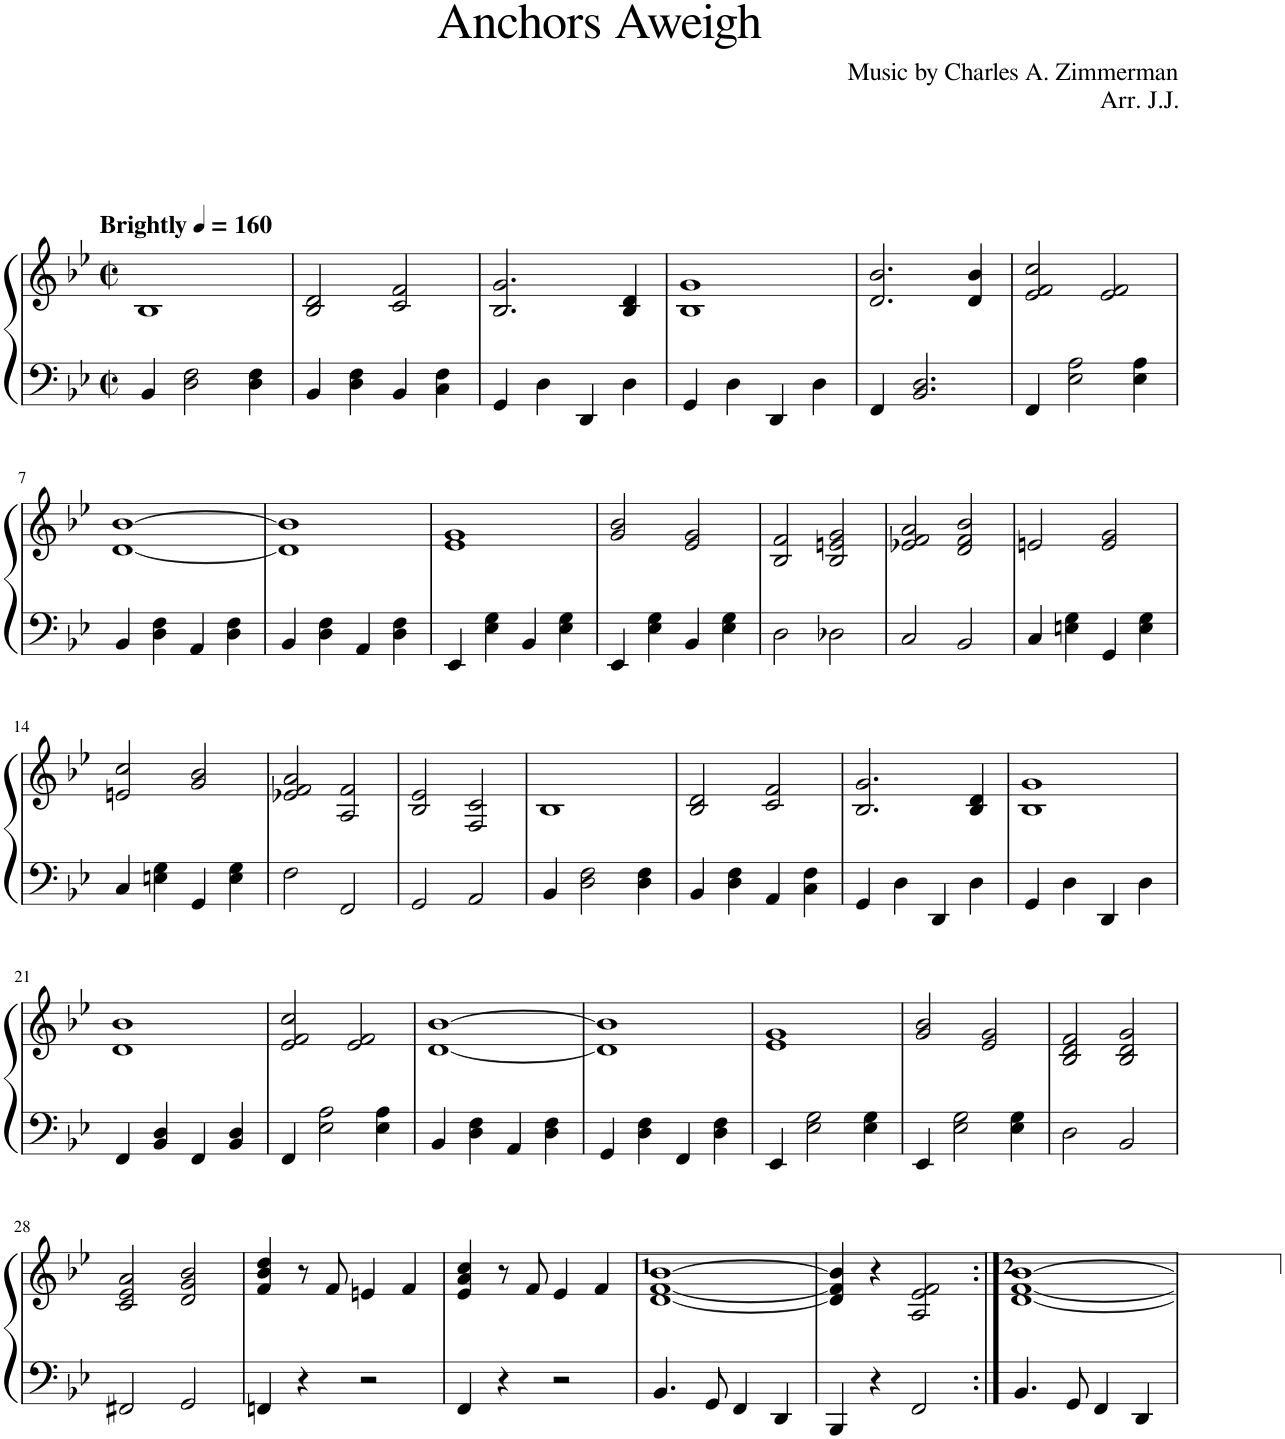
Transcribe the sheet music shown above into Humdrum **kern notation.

**kern	**kern
*part1	*part1
*staff2	*staff1
*I"Piano	*
*I'Pno.	*
*clefF4	*clefG2
*k[b-e-]	*k[b-e-]
*M2/2	*M2/2
*met(c|)	*met(c|)
*MM160	*MM160
=1	=1
!	!LO:TX:a:B:t=Brightly
4BB-/	1B-
2D\ 2F\	.
4D\ 4F\	.
=2	=2
4BB-/	2B-/ 2d/
4D\ 4F\	.
4BB-/	2c/ 2f/
4C\ 4F\	.
=3	=3
4GG/	2.B-/ 2.g/
4D\	.
4DD/	.
4D\	4B-/ 4d/
=4	=4
4GG/	1B- 1g
4D\	.
4DD/	.
4D\	.
=5	=5
4FF/	2.d/ 2.b-/
2.BB-/ 2.D/	.
.	4d/ 4b-/
=6	=6
4FF/	2e-/ 2f/ 2cc/
2E-\ 2A\	.
.	2e-/ 2f/
4E-\ 4A\	.
!!LO:LB:g=z
=7	=7
4BB-/	[1d [1b-
4D\ 4F\	.
4AA/	.
4D\ 4F\	.
=8	=8
4BB-/	1d] 1b-]
4D\ 4F\	.
4AA/	.
4D\ 4F\	.
=9	=9
4EE-/	1e- 1g
4E-\ 4G\	.
4BB-/	.
4E-\ 4G\	.
=10	=10
4EE-/	2g/ 2b-/
4E-\ 4G\	.
4BB-/	2e-/ 2g/
4E-\ 4G\	.
=11	=11
2D\	2B-/ 2f/
2D-X\	2B-/ 2en/ 2g/
=12	=12
2C/	2e-X/ 2f/ 2a/
2BB-/	2d/ 2f/ 2b-/
=13	=13
4C/	2en/
4En\ 4G\	.
4GG/	2e/ 2g/
4E\ 4G\	.
!!LO:LB:g=z
=14	=14
4C/	2en/ 2cc/
4En\ 4G\	.
4GG/	2g/ 2b-/
4E\ 4G\	.
=15	=15
2F\	2e-X/ 2f/ 2a/
2FF/	2A/ 2f/
=16	=16
2GG/	2B-/ 2e-/
2AA/	2F/ 2c/
=17	=17
4BB-/	1B-
2D\ 2F\	.
4D\ 4F\	.
=18	=18
4BB-/	2B-/ 2d/
4D\ 4F\	.
4AA/	2c/ 2f/
4C\ 4F\	.
=19	=19
4GG/	2.B-/ 2.g/
4D\	.
4DD/	.
4D\	4B-/ 4d/
=20	=20
4GG/	1B- 1g
4D\	.
4DD/	.
4D\	.
!!LO:LB:g=z
=21	=21
4FF/	1d 1b-
4BB-/ 4D/	.
4FF/	.
4BB-/ 4D/	.
=22	=22
4FF/	2e-/ 2f/ 2cc/
2E-\ 2A\	.
.	2e-/ 2f/
4E-\ 4A\	.
=23	=23
4BB-/	[1d [1b-
4D\ 4F\	.
4AA/	.
4D\ 4F\	.
=24	=24
4GG/	1d] 1b-]
4D\ 4F\	.
4FF/	.
4D\ 4F\	.
=25	=25
4EE-/	1e- 1g
2E-\ 2G\	.
4E-\ 4G\	.
=26	=26
4EE-/	2g/ 2b-/
2E-\ 2G\	.
.	2e-/ 2g/
4E-\ 4G\	.
=27	=27
2D\	2B-/ 2d/ 2f/
2BB-/	2B-/ 2d/ 2g/
!!LO:LB:g=z
=28	=28
2FF#X/	2c/ 2e-/ 2a/
2GG/	2d/ 2g/ 2b-/
=29	=29
4FFn/	4f/ 4b-/ 4dd/
4r	8r
.	8f/
2r	4en/
.	4f/
=30	=30
4FF/	4e-/ 4a/ 4cc/
4r	8r
.	8f/
2r	4e-/
.	4f/
=31	=31
4.BB-/	[1d [1f [1b-
8GG/	.
4FF/	.
4DD/	.
=32	=32
4BBB-/	4d/] 4f/] 4b-/]
4r	4r
2FF/	2A/ 2e-/ 2f/
=33:|!	=33:|!
4.BB-/	[1d [1f [1b-
8GG/	.
4FF/	.
4DD/	.
=	=
*-	*-
